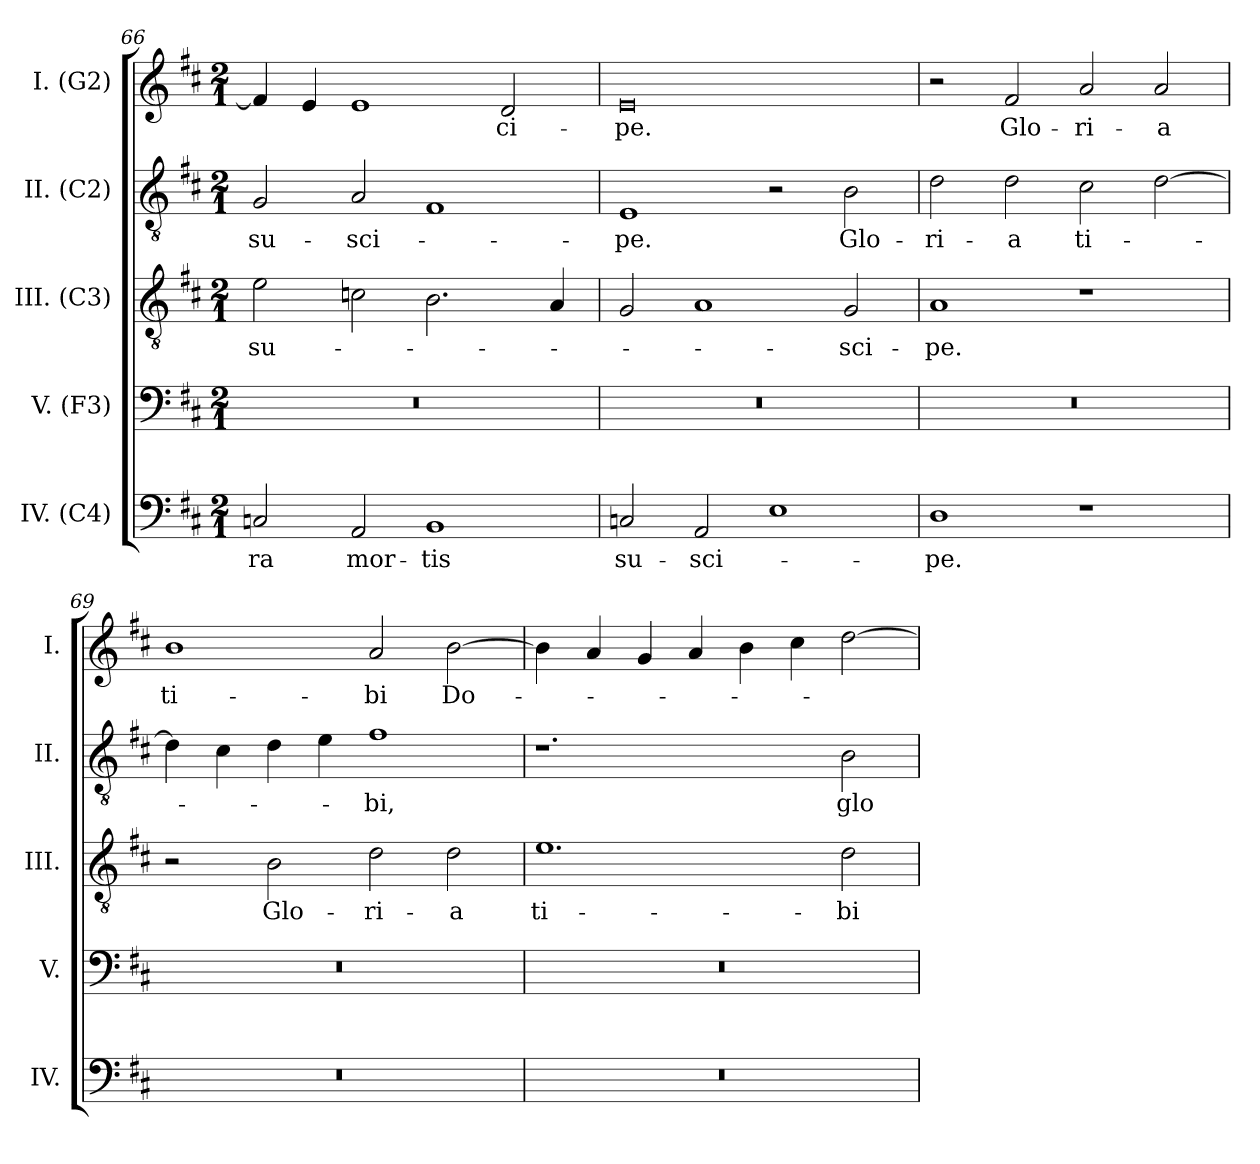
**kern	**text	**kern	**kern	**text	**kern	**text	**kern	**text
*part5	*part5	*part4	*part3	*part3	*part2	*part2	*part1	*part1
*staff5	*staff5	*staff4	*staff3	*staff3	*staff2	*staff2	*staff1	*staff1
*I"IV. (C4)	*	*I"V. (F3)	*I"III. (C3)	*	*I"II. (C2)	*	*I"I. (G2)	*
*I'IV.	*	*I'V.	*I'III.	*	*I'II.	*	*I'I.	*
*clefF4	*	*clefF4	*clefGv2	*	*clefGv2	*	*clefG2	*
*	*	*	*ITrd7c12	*	*	*	*	*
*k[f#c#]	*	*k[f#c#]	*k[f#c#]	*	*k[f#c#]	*	*k[f#c#]	*
*D:	*	*D:	*D:	*	*D:	*	*D:	*
*M2/1	*	*M2/1	*M2/1	*	*M2/1	*	*M2/1	*
=66	=66	=66	=66	=66	=66	=66	=66	=66
!	!LO:LY:b:color=#000000	!LO:N:vis=1	!	!	!	!	!	!
!	!	!	!	!LO:LY:b:color=#000000	!	!	!	!
!	!	!	!	!	!	!LO:LY:b:color=#000000	!	!
2Cni/	-ra	0r	2Ei\	su-	2Gi/	su-	4f#i/]	.
.	.	.	.	.	.	.	4ei/	.
!	!LO:LY:b:color=#000000	!	!	!	!	!	!	!
!	!	!	!	!	!	!LO:LY:b:color=#000000	!	!
2AAi/	mor-	.	2Cni\	.	2Ai/	-sci-	1ei	.
!	!LO:LY:b:color=#000000	!	!	!	!	!	!	!
1BBi	-tis	.	2.BBi\	.	1F#i	.	.	.
!	!	!	!	!	!	!	!	!LO:LY:b:color=#000000
.	.	.	.	.	.	.	2di/	-ci-
.	.	.	4AAi/	.	.	.	.	.
=67	=67	=67	=67	=67	=67	=67	=67	=67
!	!LO:LY:b:color=#000000	!LO:N:vis=1	!	!	!	!	!	!
!	!	!	!	!	!	!LO:LY:b:color=#000000	!	!
!	!	!	!	!	!	!	!	!LO:LY:b:color=#000000
2Cni/	su-	0r	2GGi/	.	1Ei	-pe.	0ei	-pe.
!	!LO:LY:b:color=#000000	!	!	!	!	!	!	!
2AAi/	-sci-	.	1AAi	.	.	.	.	.
1Ei	.	.	.	.	2r	.	.	.
!	!	!	!	!LO:LY:b:color=#000000	!	!	!	!
!	!	!	!	!	!	!LO:LY:b:color=#000000	!	!
.	.	.	2GGi/	-sci-	2Bi\	Glo-	.	.
=68	=68	=68	=68	=68	=68	=68	=68	=68
!	!LO:LY:b:color=#000000	!LO:N:vis=1	!	!	!	!	!	!
!	!	!	!	!LO:LY:b:color=#000000	!	!	!	!
!	!	!	!	!	!	!LO:LY:b:color=#000000	!	!
1Di	-pe.	0r	1AAi	-pe.	2di\	-ri-	2r	.
!	!	!	!	!	!	!LO:LY:b:color=#000000	!	!
!	!	!	!	!	!	!	!	!LO:LY:b:color=#000000
.	.	.	.	.	2di\	-a	2f#i/	Glo-
!	!	!	!	!	!	!LO:LY:b:color=#000000	!	!
!	!	!	!	!	!	!	!	!LO:LY:b:color=#000000
1r	.	.	1r	.	2c#i\	ti-	2ai/	-ri-
!	!	!	!	!	!	!	!	!LO:LY:b:color=#000000
.	.	.	.	.	[2di\	.	2ai/	-a
=69	=69	=69	=69	=69	=69	=69	=69	=69
!LO:N:vis=1	!	!LO:N:vis=1	!	!	!	!	!	!
!	!	!	!	!	!	!	!	!LO:LY:b:color=#000000
0r	.	0r	2r	.	4di\]	.	1bi	ti-
.	.	.	.	.	4c#i\	.	.	.
!	!	!	!	!LO:LY:b:color=#000000	!	!	!	!
.	.	.	2BBi\	Glo-	4di\	.	.	.
.	.	.	.	.	4ei\	.	.	.
!	!	!	!	!LO:LY:b:color=#000000	!	!	!	!
!	!	!	!	!	!	!LO:LY:b:color=#000000	!	!
!	!	!	!	!	!	!	!	!LO:LY:b:color=#000000
.	.	.	2Di\	-ri-	1f#i	-bi,	2ai/	-bi
!	!	!	!	!LO:LY:b:color=#000000	!	!	!	!
!	!	!	!	!	!	!	!	!LO:LY:b:color=#000000
.	.	.	2Di\	-a	.	.	[2bi\	Do-
!!LO:LB:g=z
=70	=70	=70	=70	=70	=70	=70	=70	=70
!LO:N:vis=1	!	!LO:N:vis=1	!	!	!	!	!	!
!	!	!	!	!LO:LY:b:color=#000000	!	!	!	!
0r	.	0r	1.Ei	ti-	1.r	.	4bi\]	.
.	.	.	.	.	.	.	4ai/	.
.	.	.	.	.	.	.	4gi/	.
.	.	.	.	.	.	.	4ai/	.
.	.	.	.	.	.	.	4bi\	.
.	.	.	.	.	.	.	4cc#i\	.
!	!	!	!	!LO:LY:b:color=#000000	!	!	!	!
!	!	!	!	!	!	!LO:LY:b:color=#000000	!	!
.	.	.	2Di\	-bi	2Bi\	glo-	[2ddi\	.
=	=	=	=	=	=	=	=	=
*-	*-	*-	*-	*-	*-	*-	*-	*-
